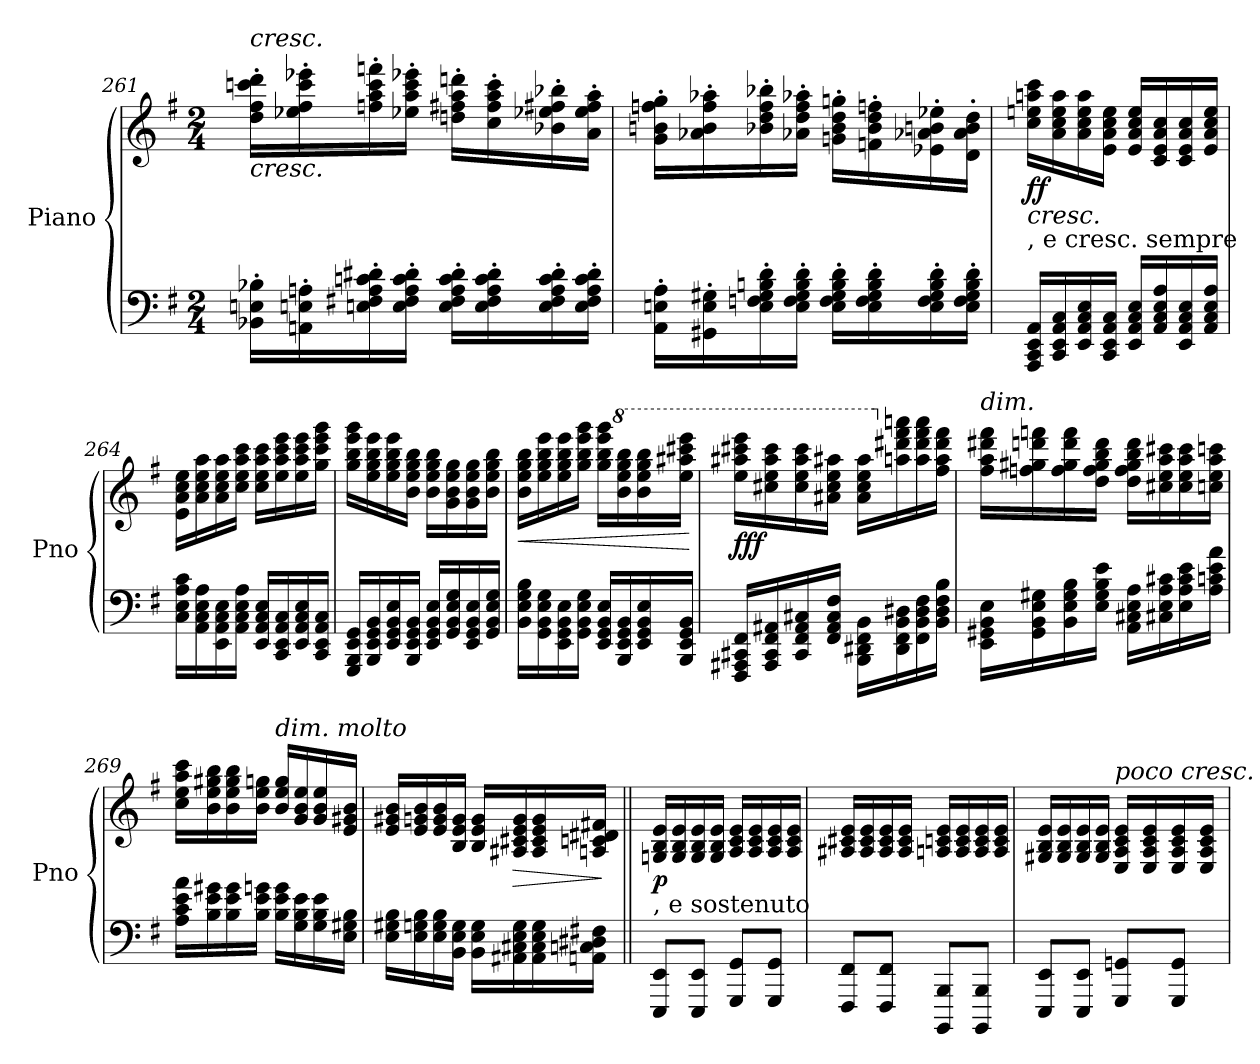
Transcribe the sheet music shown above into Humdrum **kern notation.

**kern	**kern	**dynam
*part1	*part1	*part1
*staff2	*staff1	*staff1/2
*I"Piano	*	*
*I'Pno	*	*
!!LO:LB:g=z
*clefF4	*clefG2	*
*k[f#]	*k[f#]	*
*M2/4	*M2/4	*
=261	=261	=261
!	!LO:TX:a:i:t=cresc.	!
!	!	!LO:HP:b
16BB-X\' 16En\' 16B-X\'LL	16dd\' 16ff#\' 16cccn\' 16ddd\'LL	<
16AAn\' 16En\' 16An\'	16ee-X\' 16ff#\' 16ccc\' 16eee-X\'	.
16En\' 16F#X\' 16A\' 16cn\' 16d#X\'	16ffn\' 16aa\' 16ccc\' 16fffn\'	.
16E\' 16F#\' 16A\' 16c\' 16d#\'JJ	16ee-X\' 16aa\' 16ccc\' 16eee-X\'JJ	.
16E\' 16F#\' 16A\' 16c\' 16d#\'LL	16ddn\' 16ff#X\' 16aa\' 16dddn\'LL	.
16E\' 16F#\' 16A\' 16c\' 16d#\'	16cc\' 16ff#\' 16aa\' 16ccc\'	.
16E\' 16F#\' 16A\' 16c\' 16d#\'	16b-X\' 16ee-X\' 16ff#X\' 16bb-X\'	.
16E\' 16F#\' 16A\' 16c\' 16d#\'JJ	16a\' 16ee-\' 16ff#\' 16aa\'JJ	.
=262	=262	=262
16AA\' 16En\' 16A\'LL	16g\' 16bn\' 16ffn\' 16gg\'LL	.
16GG#X\' 16E\' 16G#X\'	16a-X\' 16b\' 16ff\' 16aa-X\'	.
16E\' 16Fn\' 16G#\' 16Bn\' 16d\'	16b-X\' 16dd\' 16ff\' 16bb-X\'	.
16E\' 16F\' 16G#\' 16B\' 16d\'JJ	16a-X\' 16dd\' 16ff\' 16aa-X\'JJ	.
16E\' 16F\' 16G#\' 16B\' 16d\'LL	16gn\' 16b-\' 16dd\' 16ggn\'LL	.
16E\' 16F\' 16G#\' 16B\' 16d\'	16fn\' 16b-\' 16dd\' 16ffn\'	.
16E\' 16F\' 16G#\' 16B\' 16d\'	16e-X\' 16a-X\' 16bn\' 16ee-X\'	.
16E\' 16F\' 16G#\' 16B\' 16d\'JJ	16d\' 16a-\' 16b\' 16dd\'JJ	.
=263	=263	=263
!	!LO:TX:b:t=, e cresc. sempre	!
!	!	!LO:HP:b
!	!	!LO:DY:n=1:b
16AAA/ 16CC/ 16EE/ 16AA/LL	16cc\ 16een\ 16aan\ 16ccc\LL	< ff
16CC/ 16EE/ 16AA/ 16C/	16a\ 16cc\ 16ee\ 16aa\	.
16EE/ 16AA/ 16C/ 16E/	16a\ 16cc\ 16ee\ 16aa\	.
16CC/ 16EE/ 16AA/ 16C/JJ	16e\ 16a\ 16cc\ 16ee\JJ	.
16EE/ 16AA/ 16C/ 16E/LL	16e/ 16a/ 16cc/ 16ee/LL	.
16AA/ 16C/ 16E/ 16A/	16c/ 16e/ 16a/ 16cc/	.
16EE/ 16AA/ 16C/ 16E/	16c/ 16e/ 16a/ 16cc/	.
16AA/ 16C/ 16E/ 16A/JJ	16e/ 16a/ 16cc/ 16ee/JJ	.
!!LO:LB:g=z
=264	=264	=264
16C\ 16E\ 16A\ 16c\LL	16e\ 16a\ 16cc\ 16ee\LL	.
16AA\ 16C\ 16E\ 16A\	16a\ 16cc\ 16ee\ 16aa\	.
16EE\ 16AA\ 16C\ 16E\	16a\ 16cc\ 16ee\ 16aa\	.
16AA\ 16C\ 16E\ 16A\JJ	16cc\ 16ee\ 16aa\ 16ccc\JJ	.
16EE/ 16AA/ 16C/ 16E/LL	16cc\ 16ee\ 16aa\ 16ccc\LL	.
16CC/ 16EE/ 16AA/ 16C/	16ee\ 16aa\ 16ccc\ 16eee\	.
16EE/ 16AA/ 16C/ 16E/	16ee\ 16aa\ 16ccc\ 16eee\	.
16CC/ 16EE/ 16AA/ 16C/JJ	16gg\ 16ccc\ 16eee\ 16ggg\JJ	.
=265	=265	=265
16GGG/ 16BBB/ 16EE/ 16GG/LL	16gg\ 16bb\ 16eee\ 16ggg\LL	.
16BBB/ 16EE/ 16GG/ 16BB/	16ee\ 16gg\ 16bb\ 16eee\	.
16EE/ 16GG/ 16BB/ 16E/	16ee\ 16gg\ 16bb\ 16eee\	.
16BBB/ 16EE/ 16GG/ 16BB/JJ	16b\ 16ee\ 16gg\ 16bb\JJ	.
16EE/ 16GG/ 16BB/ 16E/LL	16b\ 16ee\ 16gg\ 16bb\LL	.
16GG/ 16BB/ 16E/ 16G/	16g\ 16b\ 16ee\ 16gg\	.
16EE/ 16GG/ 16BB/ 16E/	16g\ 16b\ 16ee\ 16gg\	.
16GG/ 16BB/ 16E/ 16G/JJ	16b\ 16ee\ 16gg\ 16bb\JJ	.
=266	=266	=266
!	!	!LO:HP:b
16BB\ 16E\ 16G\ 16B\LL	16b\ 16ee\ 16gg\ 16bb\LL	<
16GG\ 16BB\ 16E\ 16G\	16ee\ 16gg\ 16bb\ 16eee\	.
16EE\ 16GG\ 16BB\ 16E\	16ee\ 16gg\ 16bb\ 16eee\	.
16GG\ 16BB\ 16E\ 16G\JJ	16gg\ 16bb\ 16eee\ 16ggg\JJ	.
16EE/ 16GG/ 16BB/ 16E/LL	16gg\ 16bb\ 16eee\ 16ggg\LL	.
*	*8va	*
16BBB/ 16EE/ 16GG/ 16BB/	16bb\ 16eee\ 16ggg\ 16bbb\	.
16EE/ 16GG/ 16BB/ 16E/	16bb\ 16eee\ 16ggg\ 16bbb\	.
16BBB/ 16EE/ 16GG/ 16BB/JJ	16eee\ 16aaa#X\ 16cccc#X\ 16eeee\JJ	.
.	.	[ [
!!LO:LB:g=z
=267	=267	=267
!	!	!LO:DY:b
16FFF#/ 16AAA#X/ 16CC#X/ 16FF#/LL	16eee\ 16aaa#X\ 16cccc#X\ 16eeee\LL	fff
16AAA#/ 16CC#/ 16FF#/ 16AA#X/	16ccc#X\ 16eee\ 16aaa#\ 16cccc#\	.
16CC#/ 16FF#/ 16AA#/ 16C#X/	16ccc#\ 16eee\ 16aaa#\ 16cccc#\	.
16FF#/ 16AA#/ 16C#/ 16F#/JJ	16aa#X\ 16ccc#\ 16eee\ 16aaa#X\JJ	.
16BBB\ 16DD#X\ 16FF#\ 16BB\LL	16aa#\ 16ccc#\ 16eee\ 16aaa#\LL	.
*	*X8va	*
16DD#\ 16FF#\ 16BB\ 16D#X\	16aan\ 16ddd#X\ 16fff#\ 16aaan\	.
16FF#\ 16BB\ 16D#\ 16F#\	16aa\ 16ddd#\ 16fff#\ 16aaa\	.
16BB\ 16D#\ 16F#\ 16B\JJ	16ff#\ 16aa\ 16ddd#\ 16fff#\JJ	.
=268	=268	=268
!	!LO:TX:a:i:t=dim.	!
16EE\ 16GG#X\ 16BB\ 16E\LL	16ff#\ 16aa\ 16ddd#X\ 16fff#\LL	.
16GG#\ 16BB\ 16E\ 16G#X\	16ffn\ 16gg#X\ 16dddn\ 16fffn\	.
16BB\ 16E\ 16G#\ 16B\	16ff\ 16gg#\ 16ddd\ 16fff\	.
16E\ 16G#\ 16B\ 16e\JJ	16dd\ 16ff\ 16gg#\ 16bb\ 16ddd\JJ	.
16AA\ 16C#X\ 16E\ 16A\LL	16dd\ 16ff\ 16gg#\ 16bb\ 16ddd\LL	.
16C#X\ 16E\ 16A\ 16c#X\	16cc#X\ 16ee\ 16aa\ 16ccc#X\	.
16E\ 16A\ 16c#\ 16e\	16cc#\ 16ee\ 16aa\ 16ccc#\	.
16A\ 16cn\ 16e\ 16a\JJ	16ccn\ 16ee\ 16aa\ 16cccn\JJ	.
=269	=269	=269
16A\ 16c\ 16e\ 16a\LL	16cc\ 16ee\ 16aa\ 16ccc\LL	.
16B\ 16e\ 16g#X\	16b\ 16ee\ 16gg#X\ 16bb\	.
16B\ 16e\ 16g#\	16b\ 16ee\ 16gg#\ 16bb\	.
16B\ 16e\ 16gn\JJ	16b\ 16ee\ 16ggn\JJ	.
!	!LO:TX:a:i:t=dim. molto	!
16B\ 16e\ 16g\LL	16b/ 16ee/ 16gg/LL	.
16G\ 16B\ 16e\	16g/ 16b/ 16ee/	.
16G\ 16B\ 16e\	16g/ 16b/ 16ee/	.
16E\ 16G#X\ 16B\JJ	16e/ 16g#X/ 16b/JJ	.
!!LO:PB:g=z
=270	=270	=270
16E\ 16G#X\ 16B\LL	16e/ 16g#X/ 16b/LL	.
16E\ 16Gn\ 16B\	16e/ 16gn/ 16b/	.
16E\ 16G\ 16B\	16e/ 16g/ 16b/	.
16BB\ 16E\ 16G\JJ	16B/ 16e/ 16g/JJ	.
16BB\ 16E\ 16G\LL	16B/ 16e/ 16g/LL	.
!	!	!LO:HP:b
16AA#X\ 16C#X\ 16E\ 16G\	16A#X/ 16c#X/ 16e/ 16g/	>
16AA#\ 16C#\ 16E\ 16G\	16A#/ 16c#/ 16e/ 16g/	.
16AAn\ 16Cn\ 16D#X\ 16F#X\JJ	16An/ 16cn/ 16d#X/ 16f#X/JJ	.
.	.	[ ]
=271||	=271||	=271||
!	!LO:TX:b:t=, e sostenuto	!
!	!	!LO:DY:b
8EEE/ 8EE/L	16Gn/ 16B/ 16e/LL	p
.	16G/ 16B/ 16e/	.
8EEE/ 8EE/J	16G/ 16B/ 16e/	.
.	16G/ 16B/ 16e/JJ	.
8GGG/ 8GG/L	16A/ 16c/ 16e/LL	.
.	16A/ 16c/ 16e/	.
8GGG/ 8GG/J	16A/ 16c/ 16e/	.
.	16A/ 16c/ 16e/JJ	.
=272	=272	=272
8FFF#/ 8FF#/L	16A#X/ 16c#X/ 16e/LL	.
.	16A#/ 16c#/ 16e/	.
8FFF#/ 8FF#/J	16A#/ 16c#/ 16e/	.
.	16A#/ 16c#/ 16e/JJ	.
8BBBB/ 8BBB/L	16An/ 16cn/ 16e/LL	.
.	16A/ 16c/ 16e/	.
8BBBB/ 8BBB/J	16A/ 16c/ 16e/	.
.	16A/ 16c/ 16e/JJ	.
!!LO:LB:g=z
=273	=273	=273
8EEE/ 8EE/L	16G#X/ 16B/ 16e/LL	.
.	16G#/ 16B/ 16e/	.
8EEE/ 8EE/J	16G#/ 16B/ 16e/	.
.	16G#/ 16B/ 16e/JJ	.
!	!LO:TX:a:i:t=poco cresc.	!
8GGG/ 8GGn/L	16E/ 16A/ 16c/ 16e/LL	.
.	16E/ 16A/ 16c/ 16e/	.
8GGG/ 8GG/J	16E/ 16A/ 16c/ 16e/	.
.	16E/ 16A/ 16c/ 16e/JJ	.
=	=	=
*-	*-	*-
